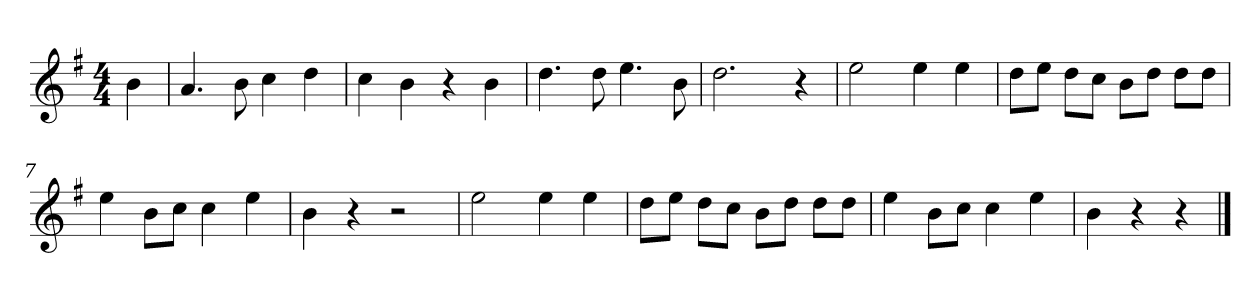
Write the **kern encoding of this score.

**kern
*part1
*staff1
*k[f#]
*M4/4
*MM120
=
4b
=1
4.a
8b
4cc
4dd
=2
4cc
4b
4r
4b
=3
4.dd
8dd
4.ee
8b
=4
2.dd
4r
=5
2ee
4ee
4ee
=6
8ddL
8eeJ
8ddL
8ccJ
8bL
8ddJ
8ddL
8ddJ
=7
4ee
8bL
8ccJ
4cc
4ee
=8
4b
4r
2r
=9
2ee
4ee
4ee
=10
8ddL
8eeJ
8ddL
8ccJ
8bL
8ddJ
8ddL
8ddJ
=11
4ee
8bL
8ccJ
4cc
4ee
=12
4b
4r
4r
==
*-
